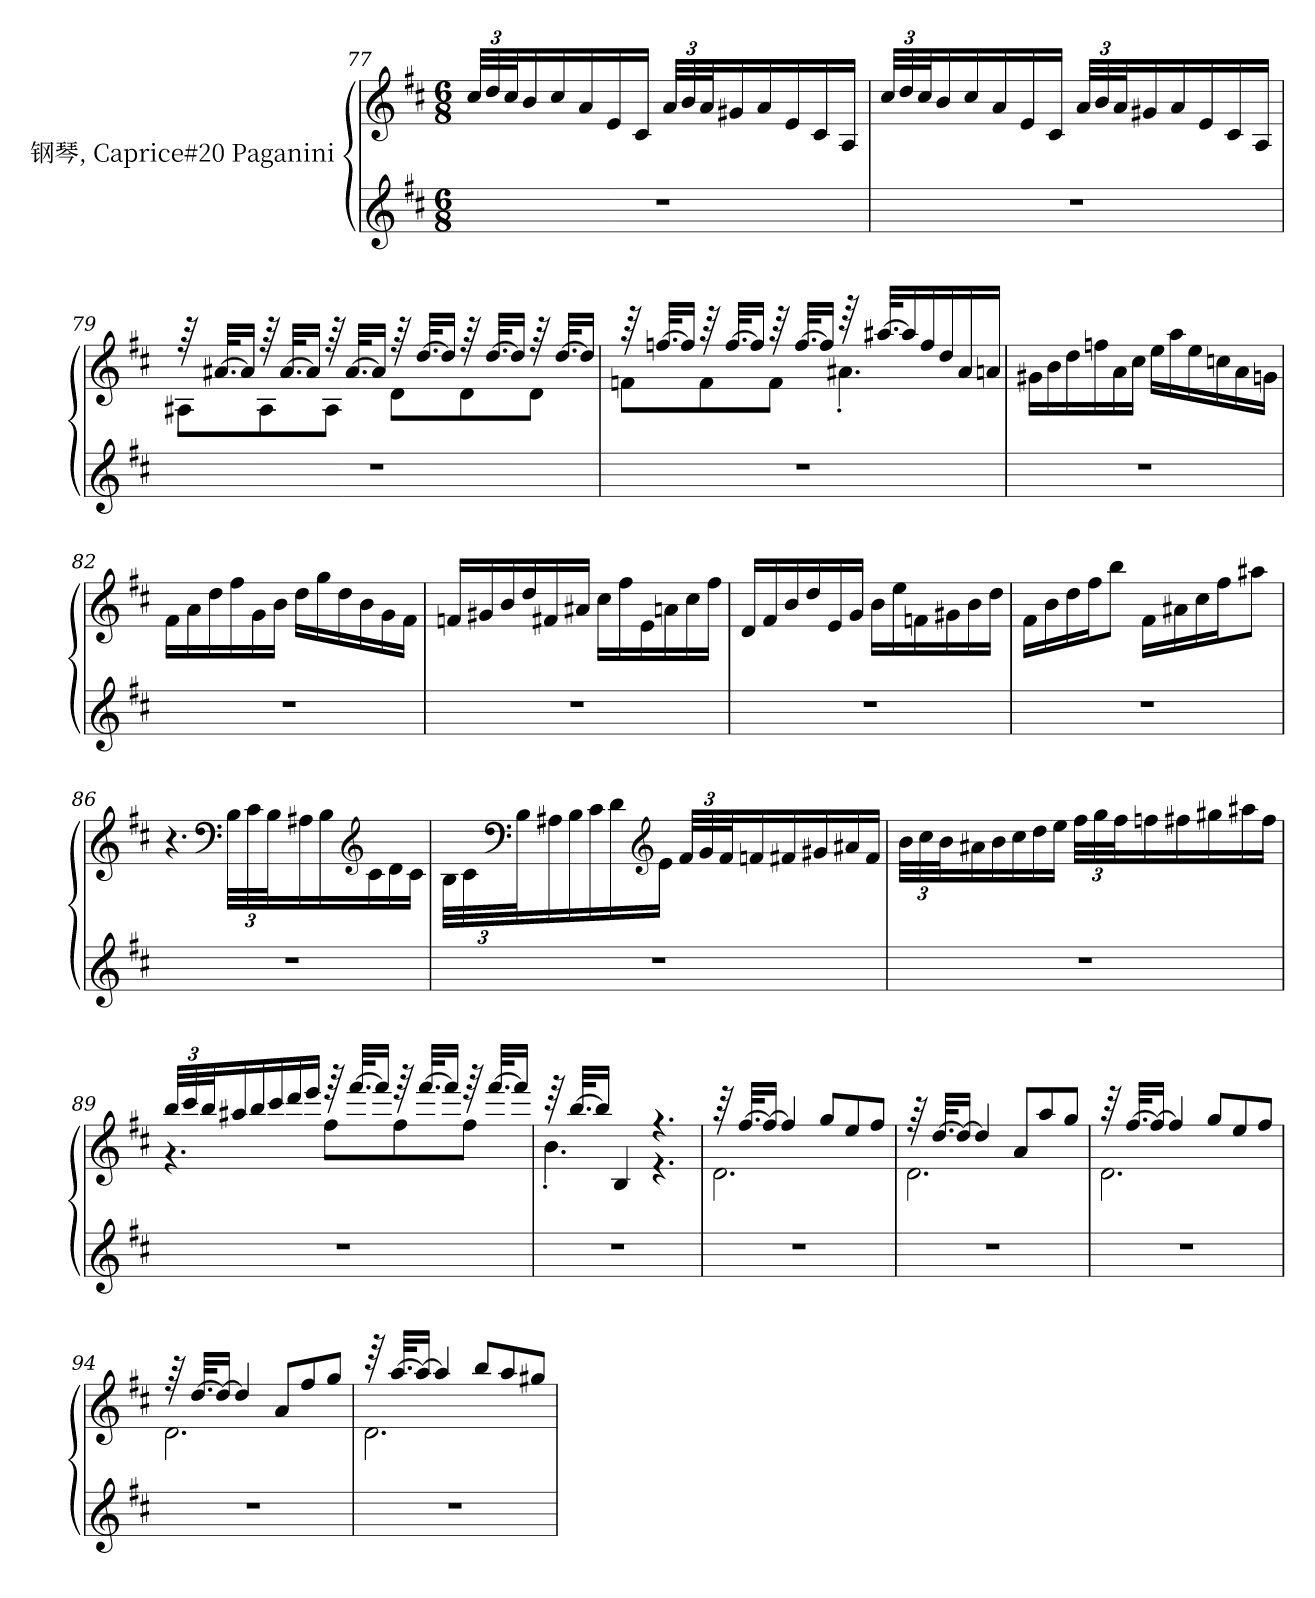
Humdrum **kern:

**kern	**kern
*part1	*part1
*staff2	*staff1
*I"钢琴, Caprice#20 Paganini	*
*clefG2	*clefG2
*k[f#c#]	*k[f#c#]
*M6/8	*M6/8
*	*Xbrackettup
=77	=77
2.r	48cc#/LLL
.	48dd/
.	48cc#/J
.	16b/
.	16cc#/
.	16a/
.	16e/
.	16c#/JJ
.	48a/LLL
.	48b/
.	48a/J
.	16g#X/
.	16a/
.	16e/
.	16c#/
.	16A/JJ
!!LO:PB:g=z
=78	=78
2.r	48cc#/LLL
.	48dd/
.	48cc#/J
.	16b/
.	16cc#/
.	16a/
.	16e/
.	16c#/JJ
.	48a/LLL
.	48b/
.	48a/J
.	16g#X/
.	16a/
.	16e/
.	16c#/
.	16A/JJ
=79	=79
*	*^
2.r	64r	8A#X\L
.	[32.a#X/KLL	.
.	16a#/JJ]	.
.	64r	8A#\
.	[32.a#/KLL	.
.	16a#/JJ]	.
.	64r	8A#\J
.	[32.a#/KLL	.
.	16a#/JJ]	.
.	64r	8d\L
.	[32.dd/KLL	.
.	16dd/JJ]	.
.	64r	8d\
.	[32.dd/KLL	.
.	16dd/JJ]	.
.	64r	8d\J
.	[32.dd/KLL	.
.	16dd/JJ]	.
!!LO:LB:g=z	!!
=80	=80	=80
2.r	64r	8fn\L
.	[32.ffn/KLL	.
.	16ff/JJ]	.
.	64r	8f\
.	[32.ff/KLL	.
.	16ff/JJ]	.
.	64r	8f\J
.	[32.ff/KLL	.
.	16ff/JJ]	.
.	64r	4.a#X'\
.	[32.aa#X/KLL	.
.	16aa#/]	.
.	16ff/	.
.	16dd/	.
.	16a#/	.
.	16an/JJ	.
*	*v	*v
=81	=81
2.r	16g#X\LL
.	16b\
.	16dd\
.	16ffn\
.	16a\
.	16cc#\JJ
.	16ee\LL
.	16aa\
.	16ee\
.	16ccn\
.	16a\
.	16gn\JJ
!!LO:LB:g=z
=82	=82
2.r	16f#\LL
.	16a\
.	16dd\
.	16ff#\
.	16g\
.	16b\JJ
.	16dd\LL
.	16gg\
.	16dd\
.	16b\
.	16g\
.	16f#\JJ
=83	=83
2.r	16fn/LL
.	16g#X/
.	16b/
.	16dd/
.	16f#X/
.	16a#X/JJ
.	16cc#\LL
.	16ff#\
.	16e\
.	16an\
.	16cc#\
.	16ff#\JJ
=84	=84
2.r	16d/LL
.	16f#/
.	16b/
.	16dd/
.	16e/
.	16g/JJ
.	16b\LL
.	16ee\
.	16fn\
.	16g#X\
.	16b\
.	16dd\JJ
!!LO:LB:g=z
=85	=85
2.r	16f#\LL
.	16b\
.	16dd\
.	16ff#\J
.	8bb\J
.	16f#\LL
.	16a#X\
.	16cc#\
.	16ff#\J
.	8aa#X\J
=86	=86
2.r	4.r
*	*clefF4
.	48B\LLL
.	48c#\
.	48B\J
.	16A#X\
.	16B\
*	*clefG2
.	16c#\
.	16d\
.	16c#\JJ
!!LO:LB:g=z
=87	=87
2.r	48B\LLL
.	48c#\
*	*clefF4
.	48B\J
.	16A#X\
.	16B\
.	16c#\
.	16d\
*	*clefG2
.	16e\JJ
.	48f#/LLL
.	48g/
.	48f#/J
.	16fn/
.	16f#X/
.	16g#X/
.	16a#X/
.	16f#/JJ
=88	=88
2.r	48b\LLL
.	48cc#\
.	48b\J
.	16a#X\
.	16b\
.	16cc#\
.	16dd\
.	16ee\JJ
.	48ff#\LLL
.	48gg\
.	48ff#\J
.	16ffn\
.	16ff#X\
.	16gg#X\
.	16aa#X\
.	16ff#\JJ
!!LO:LB:g=z
=89	=89
*	*^
2.r	48bb/LLL	4.r
.	48ccc#/	.
.	48bb/J	.
.	16aa#X/	.
.	16bb/	.
.	16ccc#/	.
.	16ddd/	.
.	16eee/JJ	.
.	64r	8ff#\L
.	[32.fff#/KLL	.
.	16fff#/JJ]	.
.	64r	8ff#\
.	[32.fff#/KLL	.
.	16fff#/JJ]	.
.	64r	8ff#\J
.	[32.fff#/KLL	.
.	16fff#/JJ]	.
=90	=90	=90
2.r	64r	4.b'\
.	[32.bb/KLL	.
.	16bb/JJ]	.
.	4B/	.
.	4.r	4.r
=91	=91	=91
2.r	64r	2.d\
.	[32.ff#/KLL	.
.	16ff#/JJ_	.
.	4ff#/]	.
.	8gg/L	.
.	8ee/	.
.	8ff#/J	.
!!LO:PB:g=z	!!
=92	=92	=92
2.r	64r	2.d\
.	[32.dd/KLL	.
.	16dd/JJ_	.
.	4dd/]	.
.	8a/L	.
.	8aa/	.
.	8gg/J	.
=93	=93	=93
2.r	64r	2.d\
.	[32.ff#/KLL	.
.	16ff#/JJ_	.
.	4ff#/]	.
.	8gg/L	.
.	8ee/	.
.	8ff#/J	.
=94	=94	=94
2.r	64r	2.d\
.	[32.dd/KLL	.
.	16dd/JJ_	.
.	4dd/]	.
.	8a/L	.
.	8ff#/	.
.	8gg/J	.
=95	=95	=95
2.r	64r	2.d\
.	[32.aa/KLL	.
.	16aa/JJ_	.
.	4aa/]	.
.	8bb/L	.
.	8aa/	.
.	8gg#X/J	.
*	*v	*v
=	=
*-	*-
